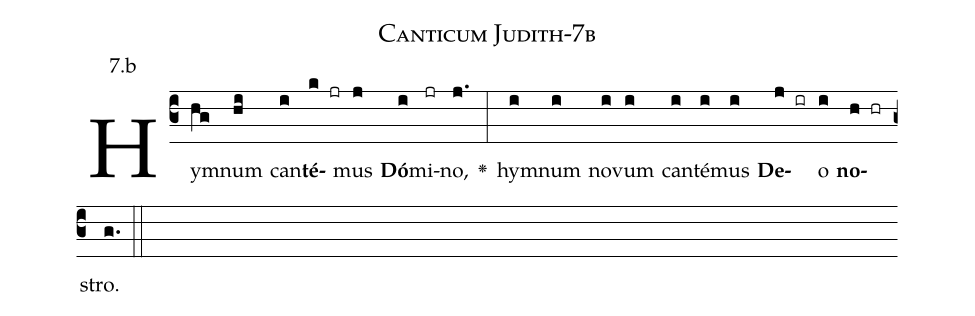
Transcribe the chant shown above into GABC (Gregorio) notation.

name: Canticum Judith-7b;
annotation: 7.b;
%%
(c3)Hym(hg)num(hi) can(i)<b>té</b>(k jr)mus(j) <b>Dó</b>(i)mi(jr)no,(j.) <v>\greheightstar</v>(:) hym(i)num(i) no(i)vum(i) can(i)té(i)mus(i) <b>De</b>(j ir)o(i) <b>no</b>(h hr)stro.(g.) (::)


%E(i) u(i) o(j) u(i) a(h) e.(g.) (::)
